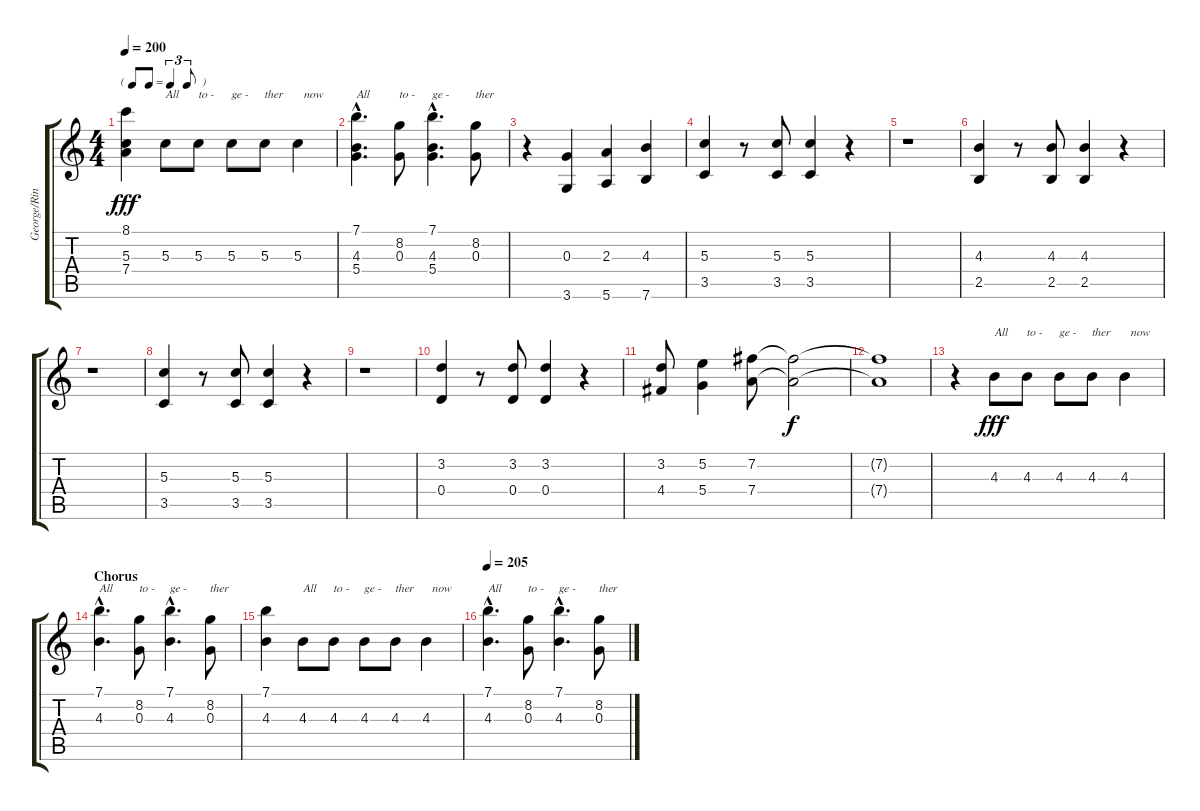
\track ("George/Ringo" "George/Rin") {instrument acousticguitarsteel}
\staff {score tabs}
\tuning (E4 B3 G3 D3 A2 E2) {hide}
\ts (4 4)
\tf triplet8th
\tempo 200
\clef g2
\ks c
(8.1 5.3 7.4).4{dy fff} 5.3.8{txt "All" balance 8} 5.3.8{txt "to -"} 5.3.8{txt "ge -"} 5.3.8{txt "ther"} 5.3.4{txt "  now"} |
(7.1{hac} 4.3{hac} 5.4{hac}).4{d txt "All" balance 3} (8.2 0.3).8{txt "to -"} (7.1{hac} 4.3{hac} 5.4{hac}).4{d txt "ge -"} (8.2 0.3).8{txt "ther"} |
r.4 (0.3 3.6).4 (2.3 5.6).4 (4.3 7.6).4 |
(5.3 3.5).4 r.8 (5.3 3.5).8 (5.3 3.5).4 r.4 |
r.1 |
(4.3 2.5).4 r.8 (4.3 2.5).8 (4.3 2.5).4 r.4 |
r.1 |
(5.3 3.5).4 r.8 (5.3 3.5).8 (5.3 3.5).4 r.4 |
r.1 |
(3.2 0.4).4 r.8 (3.2 0.4).8 (3.2 0.4).4 r.4 |
(3.2 4.4).8 (5.2 5.4).4 (7.2 7.4).8 (7.2{t} 7.4{t}).2{dy f} |
(7.2{t} 7.4{t}).1 |
r.4 4.3.8{txt "All" dy fff balance 8} 4.3.8{txt "to -"} 4.3.8{txt "ge -"} 4.3.8{txt "ther"} 4.3.4{txt "  now"} |
\section ("" "Chorus")
(7.1{hac} 4.3{hac}).4{d txt "All"} (8.2 0.3).8{txt "to -"} (7.1{hac} 4.3{hac}).4{d txt "ge -"} (8.2 0.3).8{txt "ther"} |
(7.1 4.3).4 4.3.8{txt "All" balance 8} 4.3.8{txt "to -"} 4.3.8{txt "ge -"} 4.3.8{txt "ther"} 4.3.4{txt "  now"} |
\tempo 205
(7.1{hac} 4.3{hac}).4{d txt "All"} (8.2 0.3).8{txt "to -"} (7.1{hac} 4.3{hac}).4{d txt "ge -"} (8.2 0.3).8{txt "ther"}
